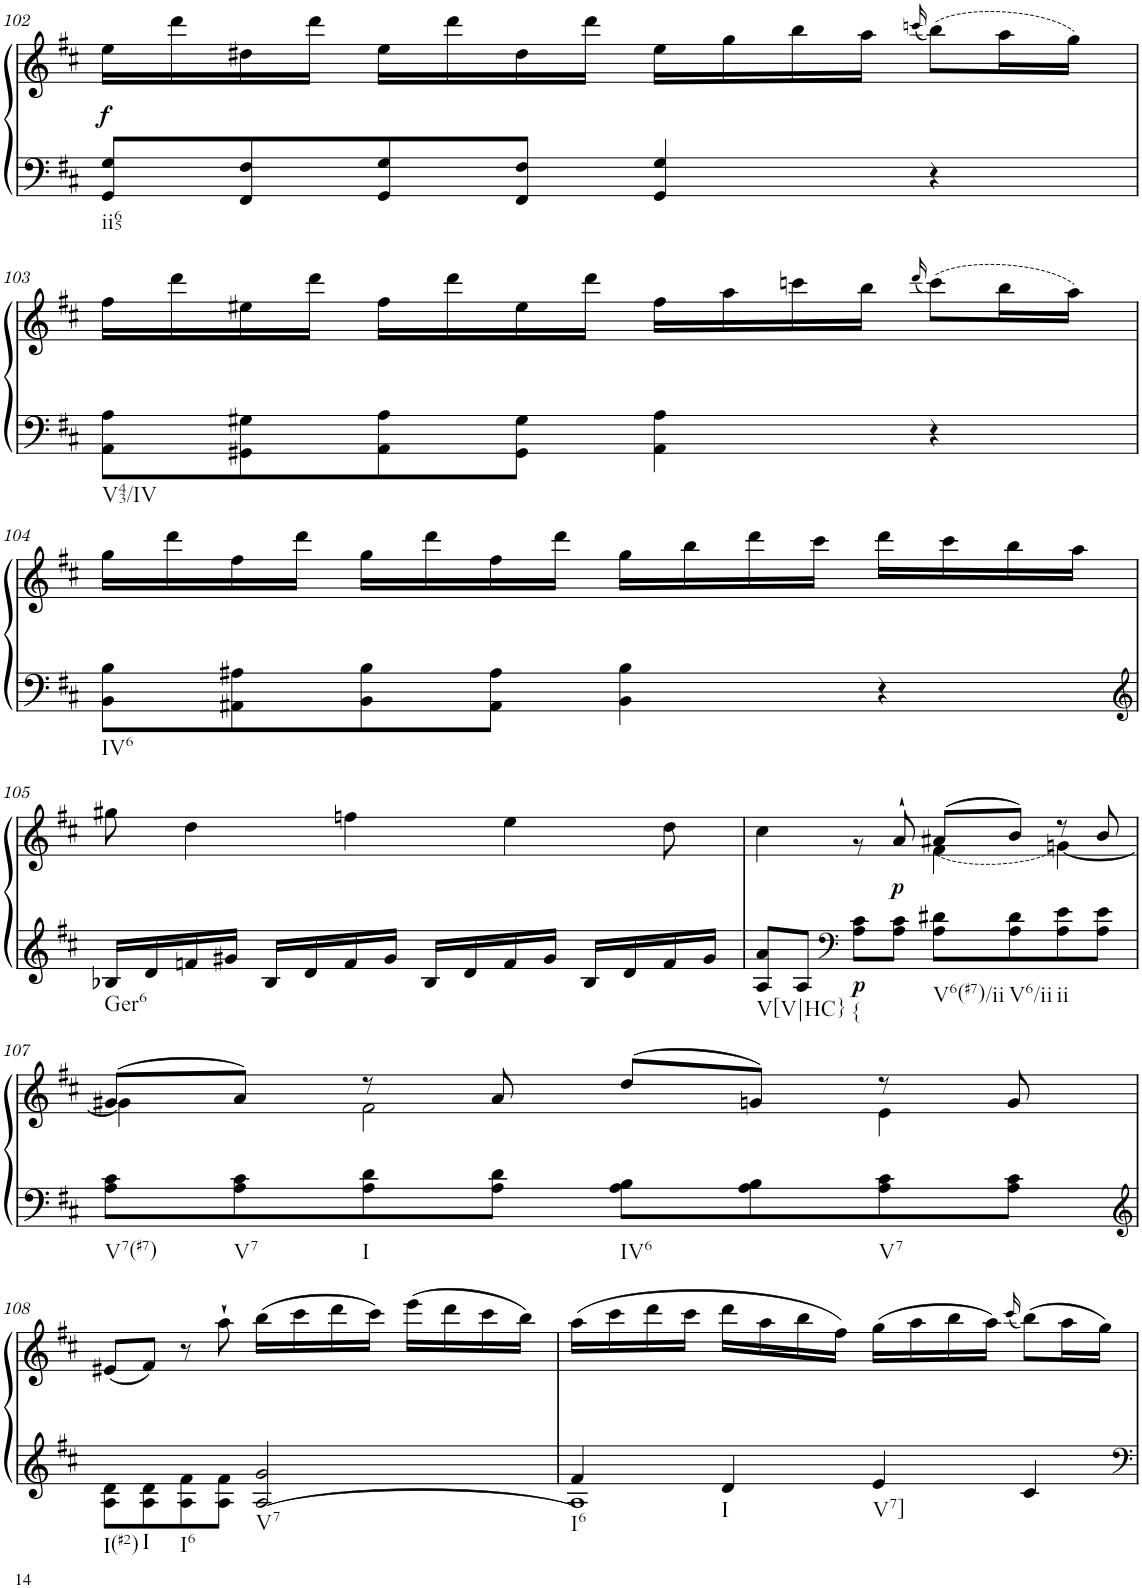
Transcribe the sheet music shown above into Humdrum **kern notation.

**kern	**kern	**dynam
*part1	*part1	*part1
*staff2	*staff1	*staff1/2
*I"unbenannt2	*	*
!!LO:PB:g=z
*clefF4	*clefG2	*
*k[f#c#]	*k[f#c#]	*
*M4/4	*M4/4	*
=102	=102	=102
!LO:TX:b:t=ii65	!	!
!	!	!LO:DY:b
8GG/ 8G/L	16ee\LL	f
.	16ddd\	.
8FF#/ 8F#/	16dd#X\	.
.	16ddd\JJ	.
8GG/ 8G/	16ee\LL	.
.	16ddd\	.
8FF#/ 8F#/J	16dd#\	.
.	16ddd\JJ	.
4GG/ 4G/	16ee\LL	.
.	16gg\	.
.	16bb\	.
.	16aa\JJ	.
.	(16qcccn/	.
4r	(8bb\L)	.
.	16aa\L	.
.	16gg\JJ)	.
!!LO:LB:g=z
=103	=103	=103
!LO:TX:b:t=V43/IV	!	!
8AA\ 8A\L	16ff#\LL	.
.	16ddd\	.
8GG#X\ 8G#X\	16ee#X\	.
.	16ddd\JJ	.
8AA\ 8A\	16ff#\LL	.
.	16ddd\	.
8GG#\ 8G#\J	16ee#\	.
.	16ddd\JJ	.
4AA\ 4A\	16ff#\LL	.
.	16aa\	.
.	16cccn\	.
.	16bb\JJ	.
.	(16qddd/	.
4r	(8ccc\L)	.
.	16bb\L	.
.	16aa\JJ)	.
!!LO:LB:g=z
=104	=104	=104
!LO:TX:b:t=IV6	!	!
8BB\ 8B\L	16gg\LL	.
.	16ddd\	.
8AA#X\ 8A#X\	16ff#\	.
.	16ddd\JJ	.
8BB\ 8B\	16gg\LL	.
.	16ddd\	.
8AA#\ 8A#\J	16ff#\	.
.	16ddd\JJ	.
4BB\ 4B\	16gg\LL	.
.	16bb\	.
.	16ddd\	.
.	16ccc#\JJ	.
4r	16ddd\LL	.
.	16ccc#\	.
.	16bb\	.
.	16aa\JJ	.
!!LO:LB:g=z
=105	=105	=105
*clefG2	*	*
*	*^	*
!LO:TX:b:t=Ger6	!	!	!
16B-X/LL	1ryy	8gg#X\	.
16d/	.	.	.
16fn/	.	4dd\	.
16g#X/JJ	.	.	.
16B-/LL	.	.	.
16d/	.	.	.
16f/	.	4ffn\	.
16g#/JJ	.	.	.
16B-/LL	.	.	.
16d/	.	.	.
16f/	.	4ee\	.
16g#/JJ	.	.	.
16B-/LL	.	.	.
16d/	.	.	.
16f/	.	8dd\	.
16g#/JJ	.	.	.
=106	=106	=106	=106
!LO:TX:b:t=V[V|HC}	!	!	!
8A/ 8a/L	2ryy	4cc#\	.
8A/J	.	.	.
*clefF4	*	*	*
!LO:TX:b:t={	!	!	!
!	!	!	!LO:DY:b=2
8A\ 8c#\L	.	8r	p
!	!	!	!LO:DY:b
8A\ 8c#\J	.	8a`/	p
!LO:TX:b:t=V6(#7)/ii	!	!	!
8A\ 8d#X\L	(8a#X/L	(4f#\	.
!LO:TX:b:t=V6/ii	!	!	!
8A\ 8d#\	8b/J)	.	.
!LO:TX:b:t=ii	!	!	!
8A\ 8e\	8r	[4gn\)	.
8A\ 8e\J	8b/	.	.
!!LO:LB:g=z	!!
=107	=107	=107	=107
!LO:TX:b:t=V7(#7)	!	!	!
8A\ 8c#\L	(8g#X/L	4g\]	.
!LO:TX:b:t=V7	!	!	!
8A\ 8c#\	8a/J)	.	.
!LO:TX:b:t=I	!	!	!
8A\ 8d\	8r	2f#\	.
8A\ 8d\J	8a/	.	.
!LO:TX:b:t=IV6	!	!	!
8A\ 8B\L	(8dd/L	.	.
8A\ 8B\	8gn/J)	.	.
!LO:TX:b:t=V7	!	!	!
8A\ 8c#\	8r	4e\	.
8A\ 8c#\J	8g/	.	.
*	*v	*v	*
!!LO:LB:g=z
=108	=108	=108
*clefG2	*	*
*^	*	*
!LO:TX:b:t=I(#2)	!	!	!
!LO:TX:b:t=I	!	!	!
!LO:TX:b:t=I6	!	!	!
2ryy	8A\ 8d\L	(8e#X/L	.
.	8A\ 8d\	8f#/J)	.
.	8A\ 8f#\	8r	.
.	8A\ 8f#\J	8aa`\	.
!LO:TX:b:t=V7	!	!	!
2g/	[2A/	(16bb\LL	.
.	.	16ccc#\	.
.	.	16ddd\	.
.	.	16ccc#\JJ)	.
.	.	(16eee\LL	.
.	.	16ddd\	.
.	.	16ccc#\	.
.	.	16bb\JJ)	.
=109	=109	=109	=109
!LO:TX:b:t=I6	!	!	!
4f#/	1A]	(16aa\LL	.
.	.	16ccc#\	.
.	.	16ddd\	.
.	.	16ccc#\JJ	.
!LO:TX:b:t=I	!	!	!
4d/	.	16ddd\LL	.
.	.	16aa\	.
.	.	16bb\	.
.	.	16ff#\JJ)	.
!LO:TX:b:t=V7]	!	!	!
4e/	.	(16gg\LL	.
.	.	16aa\	.
.	.	16bb\	.
.	.	16aa\JJ)	.
.	.	(16qccc#/	.
4c#/	.	(8bb\L)	.
.	.	16aa\L	.
.	.	16gg\JJ)	.
*v	*v	*	*
=	=	=
*-	*-	*-
